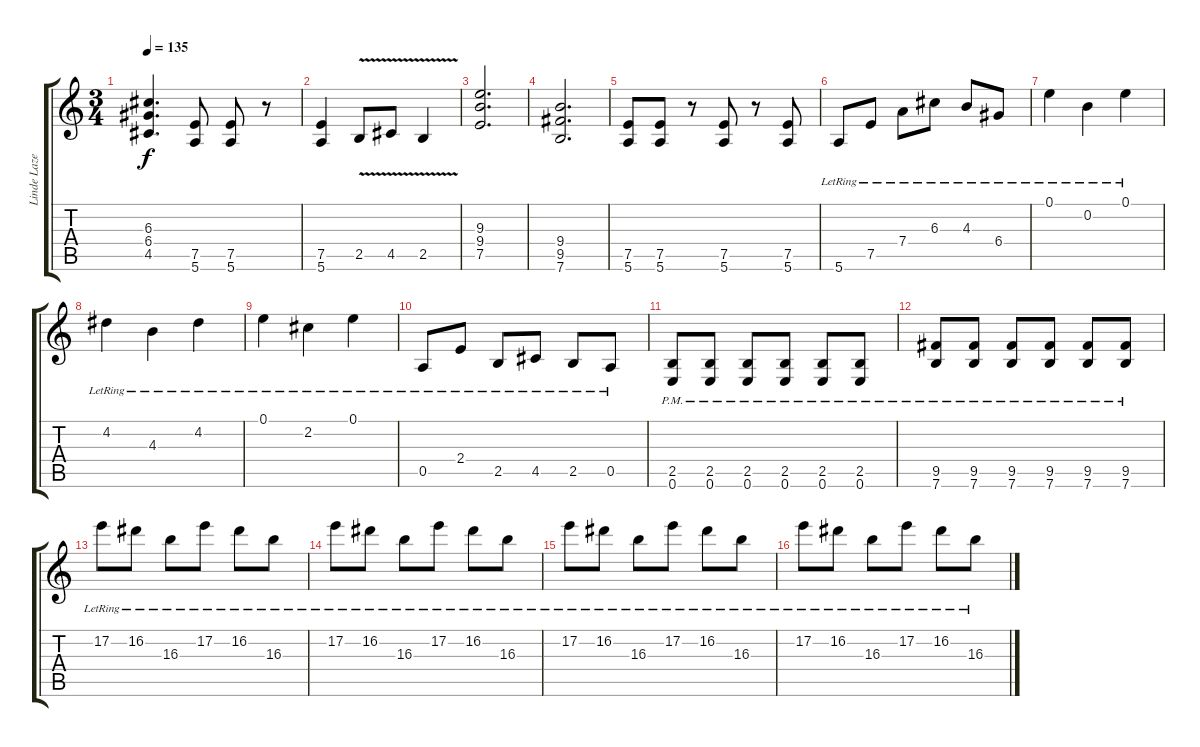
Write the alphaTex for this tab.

\track ("Linde Lazer" "Linde Laze") {instrument distortionguitar}
\staff {score tabs}
\tuning (E4 B3 G3 D3 A2 E2) {hide}
\ts (3 4)
\tempo 135
\clef g2
\ks c
(6.3 6.4 4.5).4{d dy f} (7.5 5.6).8 (7.5 5.6).8 r.8 |
(7.5 5.6).4 2.5{v}.8 4.5{v}.8 2.5{v}.4 |
(9.3 9.4 7.5).2{d volume 13 instrument distortionguitar} |
(9.4 9.5 7.6).2{d} |
(7.5 5.6).8 (7.5 5.6).8 r.8 (7.5 5.6).8 r.8 (7.5 5.6).8 |
5.6{lr}.8 7.5{lr}.8 7.4{lr}.8 6.3{lr}.8 4.3{lr}.8 6.4{lr}.8 |
0.1{lr}.4 0.2{lr}.4 0.1{lr}.4 |
4.2{lr}.4 4.3{lr}.4 4.2{lr}.4 |
0.1{lr}.4 2.2{lr}.4 0.1{lr}.4 |
0.5{lr}.8 2.4{lr}.8 2.5{lr}.8 4.5{lr}.8 2.5{lr}.8 0.5{lr}.8 |
(2.5{pm} 0.6{pm}).8 (2.5{pm} 0.6{pm}).8 (2.5{pm} 0.6{pm}).8 (2.5{pm} 0.6{pm}).8 (2.5{pm} 0.6{pm}).8 (2.5{pm} 0.6{pm}).8 |
(9.5{pm} 7.6{pm}).8 (9.5{pm} 7.6{pm}).8 (9.5{pm} 7.6{pm}).8 (9.5{pm} 7.6{pm}).8 (9.5{pm} 7.6).8 (9.5{pm} 7.6{pm}).8 |
17.2{lr}.8 16.2{lr}.8 16.3{lr}.8 17.2{lr}.8 16.2{lr}.8 16.3{lr}.8 |
17.2{lr}.8 16.2{lr}.8 16.3{lr}.8 17.2{lr}.8 16.2{lr}.8 16.3{lr}.8 |
17.2{lr}.8 16.2{lr}.8 16.3{lr}.8 17.2{lr}.8 16.2{lr}.8 16.3{lr}.8 |
17.2{lr}.8 16.2{lr}.8 16.3{lr}.8 17.2{lr}.8 16.2{lr}.8 16.3{lr}.8
